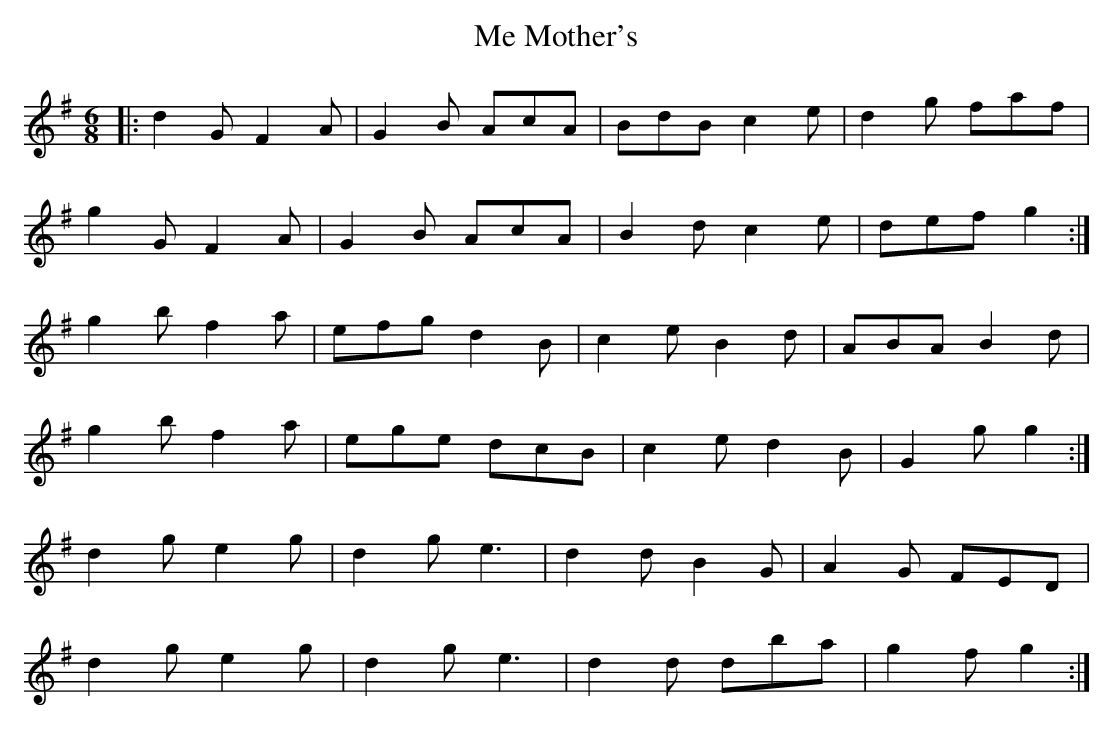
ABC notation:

X:1
T: Me Mother's
M: 6/8
L: 1/8
K: Gmaj
|:d2 G F2 A|G2 B AcA|BdB c2 e|d2 g faf|
g2 G F2 A|G2 B AcA|B2 d c2 e|def g2:|
g2 b f2 a|efg d2 B|c2 e B2 d|ABA B2 d|
g2 b f2 a|ege dcB|c2 e d2 B|G2 g g2:|
d2 g e2 g|d2 g e3|d2 d B2 G|A2 G FED|
d2 g e2 g|d2 g e3|d2 d dba|g2 f g2:|
